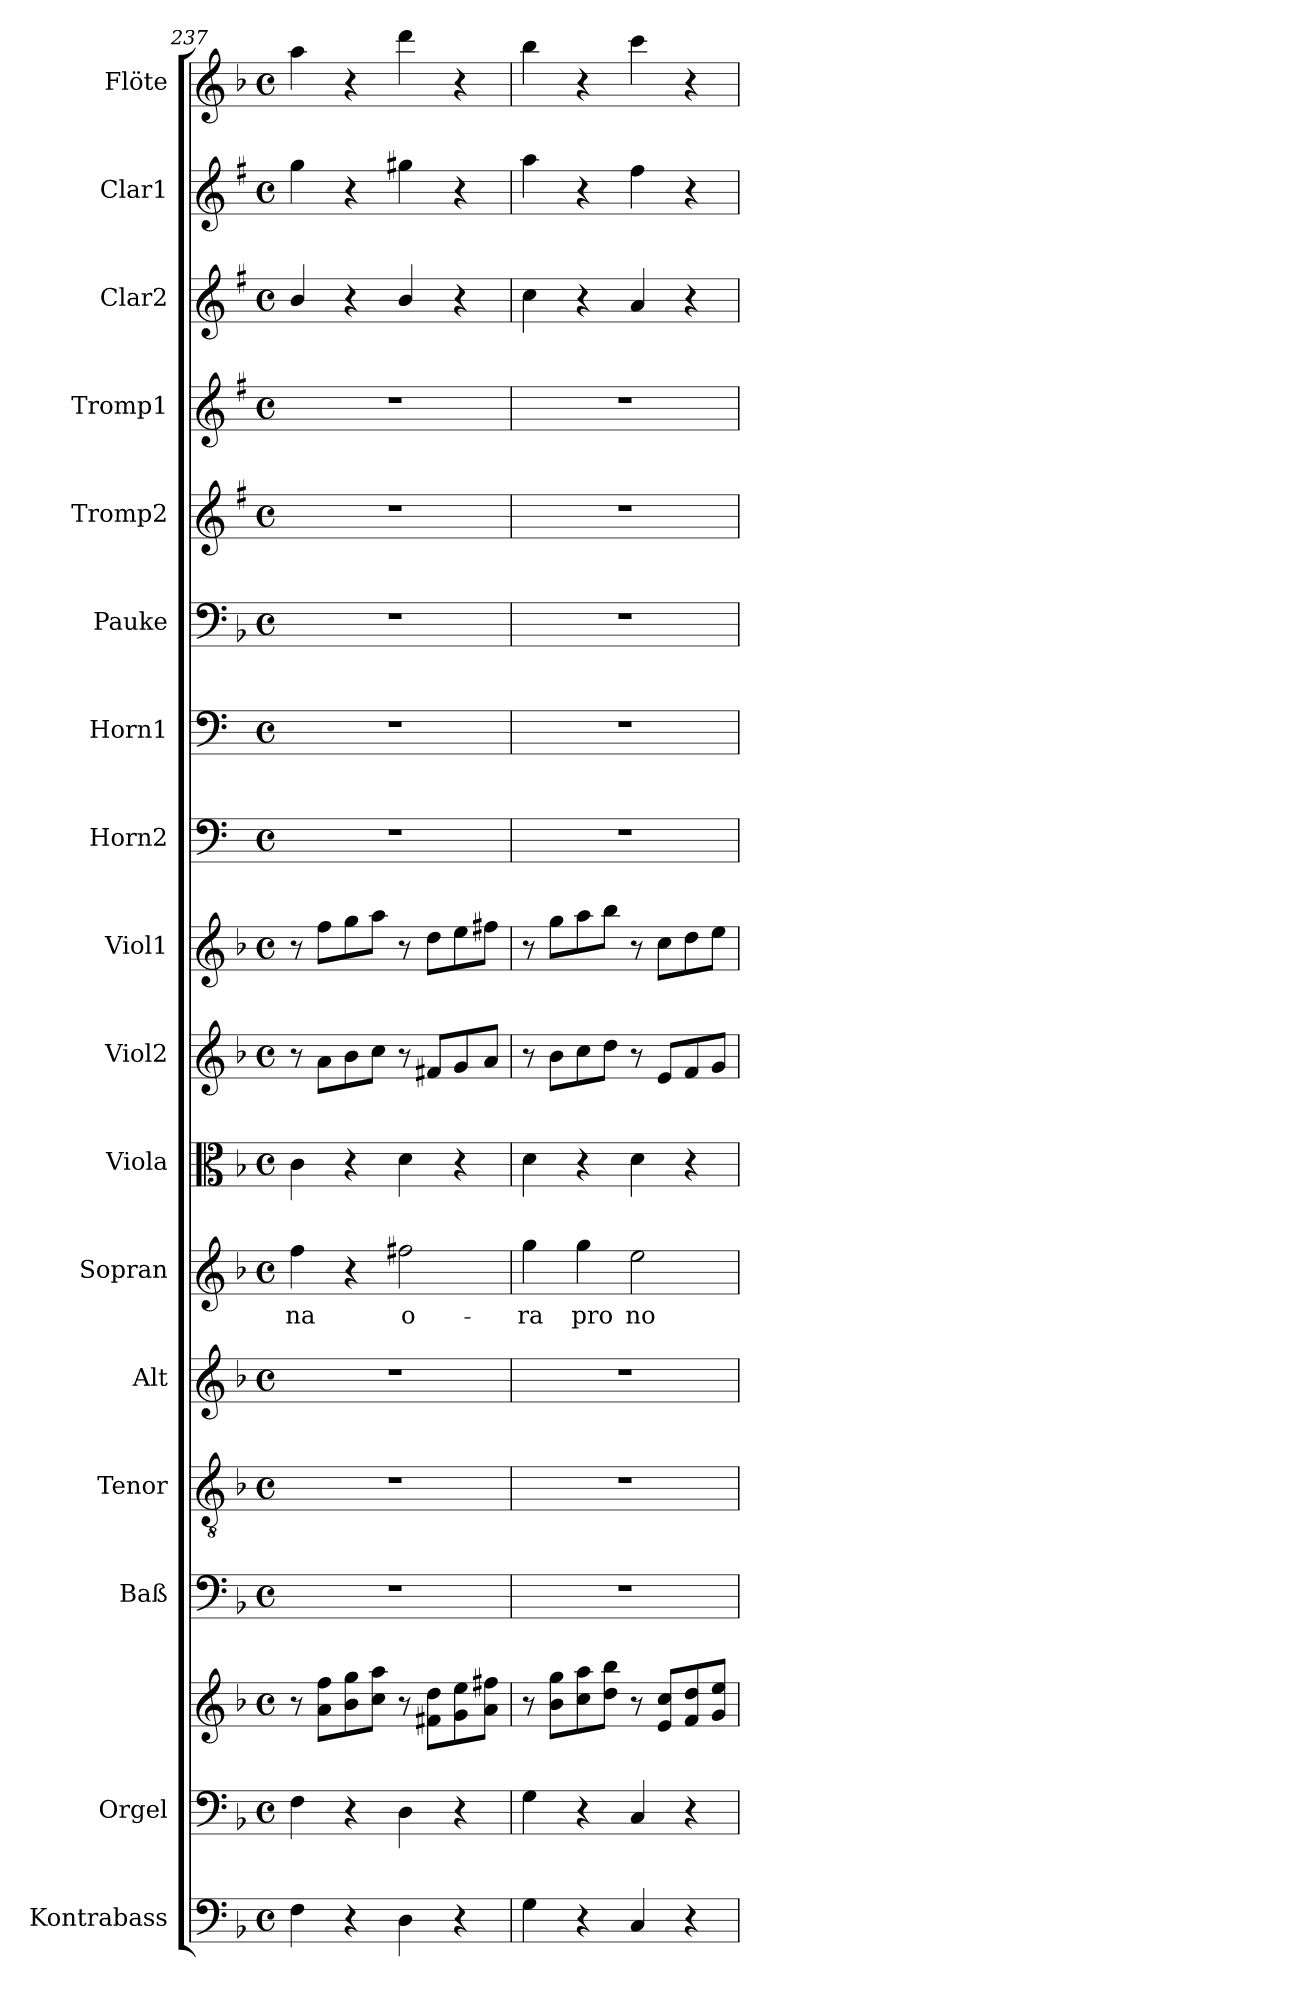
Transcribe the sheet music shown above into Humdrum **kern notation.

**kern	**kern	**kern	**kern	**kern	**kern	**kern	**text	**kern	**kern	**kern	**kern	**kern	**kern	**kern	**kern	**kern	**kern	**kern
*part17	*part16	*part16	*part15	*part14	*part13	*part12	*part12	*part11	*part10	*part9	*part8	*part7	*part6	*part5	*part4	*part3	*part2	*part1
*staff18	*staff17	*staff16	*staff15	*staff14	*staff13	*staff12	*staff12	*staff11	*staff10	*staff9	*staff8	*staff7	*staff6	*staff5	*staff4	*staff3	*staff2	*staff1
*I"Kontrabass	*I"Orgel	*	*I"Baß	*I"Tenor	*I"Alt	*I"Sopran	*	*I"Viola	*I"Viol2	*I"Viol1	*I"Horn2	*I"Horn1	*I"Pauke	*I"Tromp2	*I"Tromp1	*I"Clar2	*I"Clar1	*I"Flöte
*I'Kb	*	*	*I'B	*I'T	*I'A	*I'S	*	*I'Vla	*I'Vl2	*I'Vl1	*I'Hr2	*I'Hr1	*I'Pk	*I'Tr2	*I'Tr1	*I'Cl2	*I'Cl1	*I'Fl
*clefF4	*clefF4	*clefG2	*clefF4	*clefGv2	*clefG2	*clefG2	*	*clefC3	*clefG2	*clefG2	*clefF4	*clefF4	*clefF4	*clefG2	*clefG2	*clefG2	*clefG2	*clefG2
*ITrd7c12	*	*	*	*	*	*	*	*	*	*	*ITrd4c7	*ITrd4c7	*	*ITrd1c2	*ITrd1c2	*ITrd1c2	*ITrd1c2	*
*k[b-]	*k[b-]	*k[b-]	*k[b-]	*k[b-]	*k[b-]	*k[b-]	*	*k[b-]	*k[b-]	*k[b-]	*k[b-]	*k[b-]	*k[b-]	*k[b-]	*k[b-]	*k[b-]	*k[b-]	*k[b-]
*F:	*F:	*F:	*F:	*F:	*F:	*F:	*	*F:	*F:	*F:	*F:	*F:	*F:	*F:	*F:	*F:	*F:	*F:
*M4/4	*M4/4	*M4/4	*M4/4	*M4/4	*M4/4	*M4/4	*	*M4/4	*M4/4	*M4/4	*M4/4	*M4/4	*M4/4	*M4/4	*M4/4	*M4/4	*M4/4	*M4/4
*met(c)	*met(c)	*met(c)	*met(c)	*met(c)	*met(c)	*met(c)	*	*met(c)	*met(c)	*met(c)	*met(c)	*met(c)	*met(c)	*met(c)	*met(c)	*met(c)	*met(c)	*met(c)
=237	=237	=237	=237	=237	=237	=237	=237	=237	=237	=237	=237	=237	=237	=237	=237	=237	=237	=237
!	!	!	!	!	!	!	!LO:LY:b	!	!	!	!	!	!	!	!	!	!	!
4FF\	4F\	8r	1r	1r	1r	4ff\	-na	4c\	8r	8r	1r	1r	1r	1r	1r	4a/	4ff\	4aa\
.	.	8a\ 8ff\L	.	.	.	.	.	.	8a\L	8ff\L	.	.	.	.	.	.	.	.
4r	4r	8b-\ 8gg\	.	.	.	4r	.	4r	8b-\	8gg\	.	.	.	.	.	4r	4r	4r
.	.	8cc\ 8aa\J	.	.	.	.	.	.	8cc\J	8aa\J	.	.	.	.	.	.	.	.
!	!	!	!	!	!	!	!LO:LY:b	!	!	!	!	!	!	!	!	!	!	!
4DD\	4D\	8r	.	.	.	2ff#X\	o-	4d\	8r	8r	.	.	.	.	.	4a/	4ff#X\	4ddd\
.	.	8f#X\ 8dd\L	.	.	.	.	.	.	8f#X/L	8dd\L	.	.	.	.	.	.	.	.
4r	4r	8g\ 8ee\	.	.	.	.	.	4r	8g/	8ee\	.	.	.	.	.	4r	4r	4r
.	.	8a\ 8ff#X\J	.	.	.	.	.	.	8a/J	8ff#X\J	.	.	.	.	.	.	.	.
!!LO:PB:g=z
=238	=238	=238	=238	=238	=238	=238	=238	=238	=238	=238	=238	=238	=238	=238	=238	=238	=238	=238
!	!	!	!	!	!	!	!LO:LY:b	!	!	!	!	!	!	!	!	!	!	!
4GG\	4G\	8r	1r	1r	1r	4gg\	-ra	4d\	8r	8r	1r	1r	1r	1r	1r	4b-\	4gg\	4bb-\
.	.	8b-\ 8gg\L	.	.	.	.	.	.	8b-\L	8gg\L	.	.	.	.	.	.	.	.
!	!	!	!	!	!	!	!LO:LY:b	!	!	!	!	!	!	!	!	!	!	!
4r	4r	8cc\ 8aa\	.	.	.	4gg\	pro	4r	8cc\	8aa\	.	.	.	.	.	4r	4r	4r
.	.	8dd\ 8bb-\J	.	.	.	.	.	.	8dd\J	8bb-\J	.	.	.	.	.	.	.	.
!	!	!	!	!	!	!	!LO:LY:b	!	!	!	!	!	!	!	!	!	!	!
4CC/	4C/	8r	.	.	.	2ee\	no-	4d\	8r	8r	.	.	.	.	.	4g/	4ee\	4ccc\
.	.	8e/ 8cc/L	.	.	.	.	.	.	8e/L	8cc\L	.	.	.	.	.	.	.	.
4r	4r	8f/ 8dd/	.	.	.	.	.	4r	8f/	8dd\	.	.	.	.	.	4r	4r	4r
.	.	8g/ 8ee/J	.	.	.	.	.	.	8g/J	8ee\J	.	.	.	.	.	.	.	.
=	=	=	=	=	=	=	=	=	=	=	=	=	=	=	=	=	=	=
*-	*-	*-	*-	*-	*-	*-	*-	*-	*-	*-	*-	*-	*-	*-	*-	*-	*-	*-
